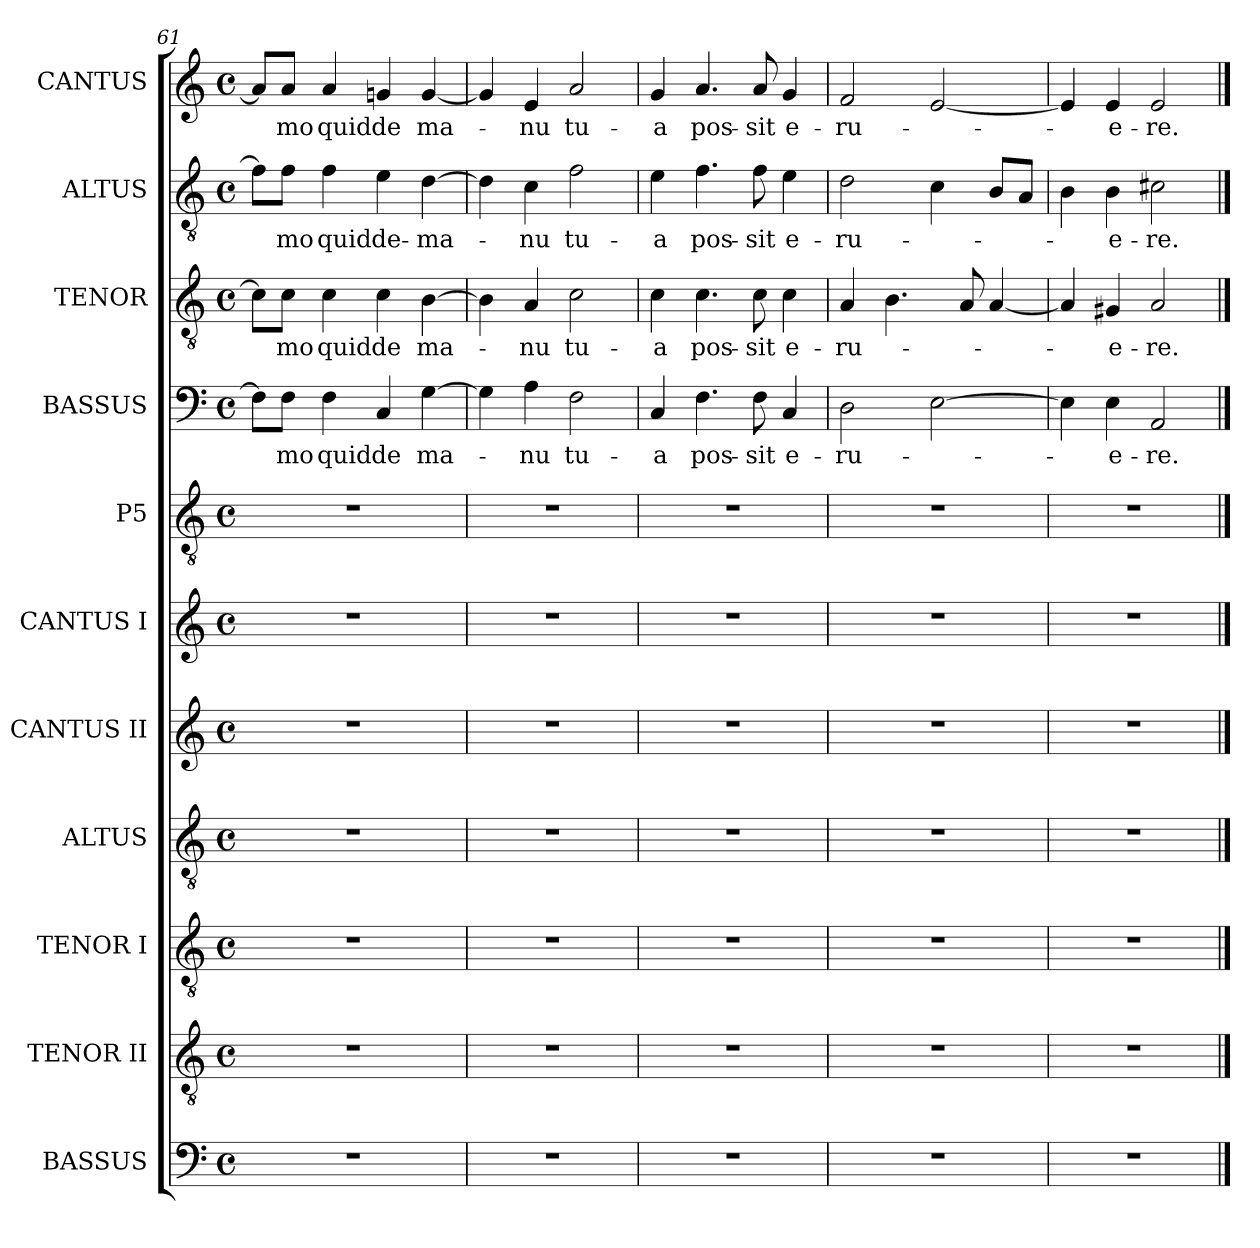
**kern	**kern	**kern	**kern	**kern	**kern	**kern	**kern	**text	**kern	**text	**kern	**text	**kern	**text
*part11	*part10	*part9	*part8	*part7	*part6	*part5	*part4	*part4	*part3	*part3	*part2	*part2	*part1	*part1
*staff11	*staff10	*staff9	*staff8	*staff7	*staff6	*staff5	*staff4	*staff4	*staff3	*staff3	*staff2	*staff2	*staff1	*staff1
*I"BASSUS	*I"TENOR II	*I"TENOR I	*I"ALTUS	*I"CANTUS II	*I"CANTUS I	*I"P5	*I"BASSUS	*	*I"TENOR	*	*I"ALTUS	*	*I"CANTUS	*
*I'B.	*I'T. II	*I'T. I	*I'A.	*I'C. II	*I'C. I	*	*I'B.	*	*I'T.	*	*I'A.	*	*I'C.	*
!!LO:LB:g=z
*clefF4	*clefGv2	*clefGv2	*clefGv2	*clefG2	*clefG2	*clefGv2	*clefF4	*	*clefGv2	*	*clefGv2	*	*clefG2	*
*	*ITrd7c12	*ITrd7c12	*ITrd7c12	*	*	*ITrd7c12	*	*	*ITrd7c12	*	*ITrd7c12	*	*	*
*k[]	*k[]	*k[]	*k[]	*k[]	*k[]	*k[]	*k[]	*	*k[]	*	*k[]	*	*k[]	*
*a:	*a:	*a:	*a:	*a:	*a:	*a:	*a:	*	*a:	*	*a:	*	*a:	*
*M4/4	*M4/4	*M4/4	*M4/4	*M4/4	*M4/4	*M4/4	*M4/4	*	*M4/4	*	*M4/4	*	*M4/4	*
*met(c)	*met(c)	*met(c)	*met(c)	*met(c)	*met(c)	*met(c)	*met(c)	*	*met(c)	*	*met(c)	*	*met(c)	*
=61	=61	=61	=61	=61	=61	=61	=61	=61	=61	=61	=61	=61	=61	=61
1r	1r	1r	1r	1r	1r	1r	8Fi\L]	.	8Ci\L]	.	8Fi\L]	.	8ai/L]	.
!	!	!	!	!	!	!	!	!LO:LY:b:color=#000000	!	!	!	!	!	!
!	!	!	!	!	!	!	!	!	!	!LO:LY:b:color=#000000	!	!	!	!
!	!	!	!	!	!	!	!	!	!	!	!	!LO:LY:b:color=#000000	!	!
!	!	!	!	!	!	!	!	!	!	!	!	!	!	!LO:LY:b:color=#000000
.	.	.	.	.	.	.	8Fi\J	-mo	8Ci\J	-mo	8Fi\J	-mo	8ai/J	-mo
!	!	!	!	!	!	!	!	!LO:LY:b:color=#000000	!	!	!	!	!	!
!	!	!	!	!	!	!	!	!	!	!LO:LY:b:color=#000000	!	!	!	!
!	!	!	!	!	!	!	!	!	!	!	!	!LO:LY:b:color=#000000	!	!
!	!	!	!	!	!	!	!	!	!	!	!	!	!	!LO:LY:b:color=#000000
.	.	.	.	.	.	.	4Fi\	quid	4Ci\	quid	4Fi\	quid	4ai/	quid
!	!	!	!	!	!	!	!	!LO:LY:b:color=#000000	!	!	!	!	!	!
!	!	!	!	!	!	!	!	!	!	!LO:LY:b:color=#000000	!	!	!	!
!	!	!	!	!	!	!	!	!	!	!	!	!LO:LY:b:color=#000000	!	!
!	!	!	!	!	!	!	!	!	!	!	!	!	!	!LO:LY:b:color=#000000
.	.	.	.	.	.	.	4Ci/	de	4Ci\	de	4Ei\	de-	4gni/	de
!	!	!	!	!	!	!	!	!LO:LY:b:color=#000000	!	!	!	!	!	!
!	!	!	!	!	!	!	!	!	!	!LO:LY:b:color=#000000	!	!	!	!
!	!	!	!	!	!	!	!	!	!	!	!	!LO:LY:b:color=#000000	!	!
!	!	!	!	!	!	!	!	!	!	!	!	!	!	!LO:LY:b:color=#000000
.	.	.	.	.	.	.	[4Gi\	ma-	[4BBi\	ma-	[4Di\	-ma-	[4gi/	ma-
=62	=62	=62	=62	=62	=62	=62	=62	=62	=62	=62	=62	=62	=62	=62
1r	1r	1r	1r	1r	1r	1r	4Gi\]	.	4BBi\]	.	4Di\]	.	4gi/]	.
!	!	!	!	!	!	!	!	!LO:LY:b:color=#000000	!	!	!	!	!	!
!	!	!	!	!	!	!	!	!	!	!LO:LY:b:color=#000000	!	!	!	!
!	!	!	!	!	!	!	!	!	!	!	!	!LO:LY:b:color=#000000	!	!
!	!	!	!	!	!	!	!	!	!	!	!	!	!	!LO:LY:b:color=#000000
.	.	.	.	.	.	.	4Ai\	-nu	4AAi/	-nu	4Ci\	-nu	4ei/	-nu
!	!	!	!	!	!	!	!	!LO:LY:b:color=#000000	!	!	!	!	!	!
!	!	!	!	!	!	!	!	!	!	!LO:LY:b:color=#000000	!	!	!	!
!	!	!	!	!	!	!	!	!	!	!	!	!LO:LY:b:color=#000000	!	!
!	!	!	!	!	!	!	!	!	!	!	!	!	!	!LO:LY:b:color=#000000
.	.	.	.	.	.	.	2Fi\	tu-	2Ci\	tu-	2Fi\	tu-	2ai/	tu-
=63	=63	=63	=63	=63	=63	=63	=63	=63	=63	=63	=63	=63	=63	=63
!	!	!	!	!	!	!	!	!LO:LY:b:color=#000000	!	!	!	!	!	!
!	!	!	!	!	!	!	!	!	!	!LO:LY:b:color=#000000	!	!	!	!
!	!	!	!	!	!	!	!	!	!	!	!	!LO:LY:b:color=#000000	!	!
!	!	!	!	!	!	!	!	!	!	!	!	!	!	!LO:LY:b:color=#000000
1r	1r	1r	1r	1r	1r	1r	4Ci/	-a	4Ci\	-a	4Ei\	-a	4gi/	-a
!	!	!	!	!	!	!	!	!LO:LY:b:color=#000000	!	!	!	!	!	!
!	!	!	!	!	!	!	!	!	!	!LO:LY:b:color=#000000	!	!	!	!
!	!	!	!	!	!	!	!	!	!	!	!	!LO:LY:b:color=#000000	!	!
!	!	!	!	!	!	!	!	!	!	!	!	!	!	!LO:LY:b:color=#000000
.	.	.	.	.	.	.	4.Fi\	pos-	4.Ci\	pos-	4.Fi\	pos-	4.ai/	pos-
!	!	!	!	!	!	!	!	!LO:LY:b:color=#000000	!	!	!	!	!	!
!	!	!	!	!	!	!	!	!	!	!LO:LY:b:color=#000000	!	!	!	!
!	!	!	!	!	!	!	!	!	!	!	!	!LO:LY:b:color=#000000	!	!
!	!	!	!	!	!	!	!	!	!	!	!	!	!	!LO:LY:b:color=#000000
.	.	.	.	.	.	.	8Fi\	-sit	8Ci\	-sit	8Fi\	-sit	8ai/	-sit
!	!	!	!	!	!	!	!	!LO:LY:b:color=#000000	!	!	!	!	!	!
!	!	!	!	!	!	!	!	!	!	!LO:LY:b:color=#000000	!	!	!	!
!	!	!	!	!	!	!	!	!	!	!	!	!LO:LY:b:color=#000000	!	!
!	!	!	!	!	!	!	!	!	!	!	!	!	!	!LO:LY:b:color=#000000
.	.	.	.	.	.	.	4Ci/	e-	4Ci\	e-	4Ei\	e-	4gi/	e-
=64	=64	=64	=64	=64	=64	=64	=64	=64	=64	=64	=64	=64	=64	=64
!	!	!	!	!	!	!	!	!LO:LY:b:color=#000000	!	!	!	!	!	!
!	!	!	!	!	!	!	!	!	!	!LO:LY:b:color=#000000	!	!	!	!
!	!	!	!	!	!	!	!	!	!	!	!	!LO:LY:b:color=#000000	!	!
!	!	!	!	!	!	!	!	!	!	!	!	!	!	!LO:LY:b:color=#000000
1r	1r	1r	1r	1r	1r	1r	2Di\	-ru-	4AAi/	-ru-	2Di\	-ru-	2fi/	-ru-
.	.	.	.	.	.	.	.	.	4.BBi\	.	.	.	.	.
.	.	.	.	.	.	.	[2Ei\	.	.	.	4Ci\	.	[2ei/	.
.	.	.	.	.	.	.	.	.	8AAi/	.	.	.	.	.
.	.	.	.	.	.	.	.	.	[4AAi/	.	8BBi/L	.	.	.
.	.	.	.	.	.	.	.	.	.	.	8AAi/J	.	.	.
=65	=65	=65	=65	=65	=65	=65	=65	=65	=65	=65	=65	=65	=65	=65
1r	1r	1r	1r	1r	1r	1r	4Ei\]	.	4AAi/]	.	4BBi\	.	4ei/]	.
!	!	!	!	!	!	!	!	!LO:LY:b:color=#000000	!	!	!	!	!	!
!	!	!	!	!	!	!	!	!	!	!LO:LY:b:color=#000000	!	!	!	!
!	!	!	!	!	!	!	!	!	!	!	!	!LO:LY:b:color=#000000	!	!
!	!	!	!	!	!	!	!	!	!	!	!	!	!	!LO:LY:b:color=#000000
.	.	.	.	.	.	.	4Ei\	-e-	4GG#Xi/	-e-	4BBi\	-e-	4ei/	-e-
!	!	!	!	!	!	!	!	!LO:LY:b:color=#000000	!	!	!	!	!	!
!	!	!	!	!	!	!	!	!	!	!LO:LY:b:color=#000000	!	!	!	!
!	!	!	!	!	!	!	!	!	!	!	!	!LO:LY:b:color=#000000	!	!
!	!	!	!	!	!	!	!	!	!	!	!	!	!	!LO:LY:b:color=#000000
.	.	.	.	.	.	.	2AAi/	-re.	2AAi/	-re.	2C#Xi\	-re.	2ei/	-re.
==	==	==	==	==	==	==	==	==	==	==	==	==	==	==
*-	*-	*-	*-	*-	*-	*-	*-	*-	*-	*-	*-	*-	*-	*-
